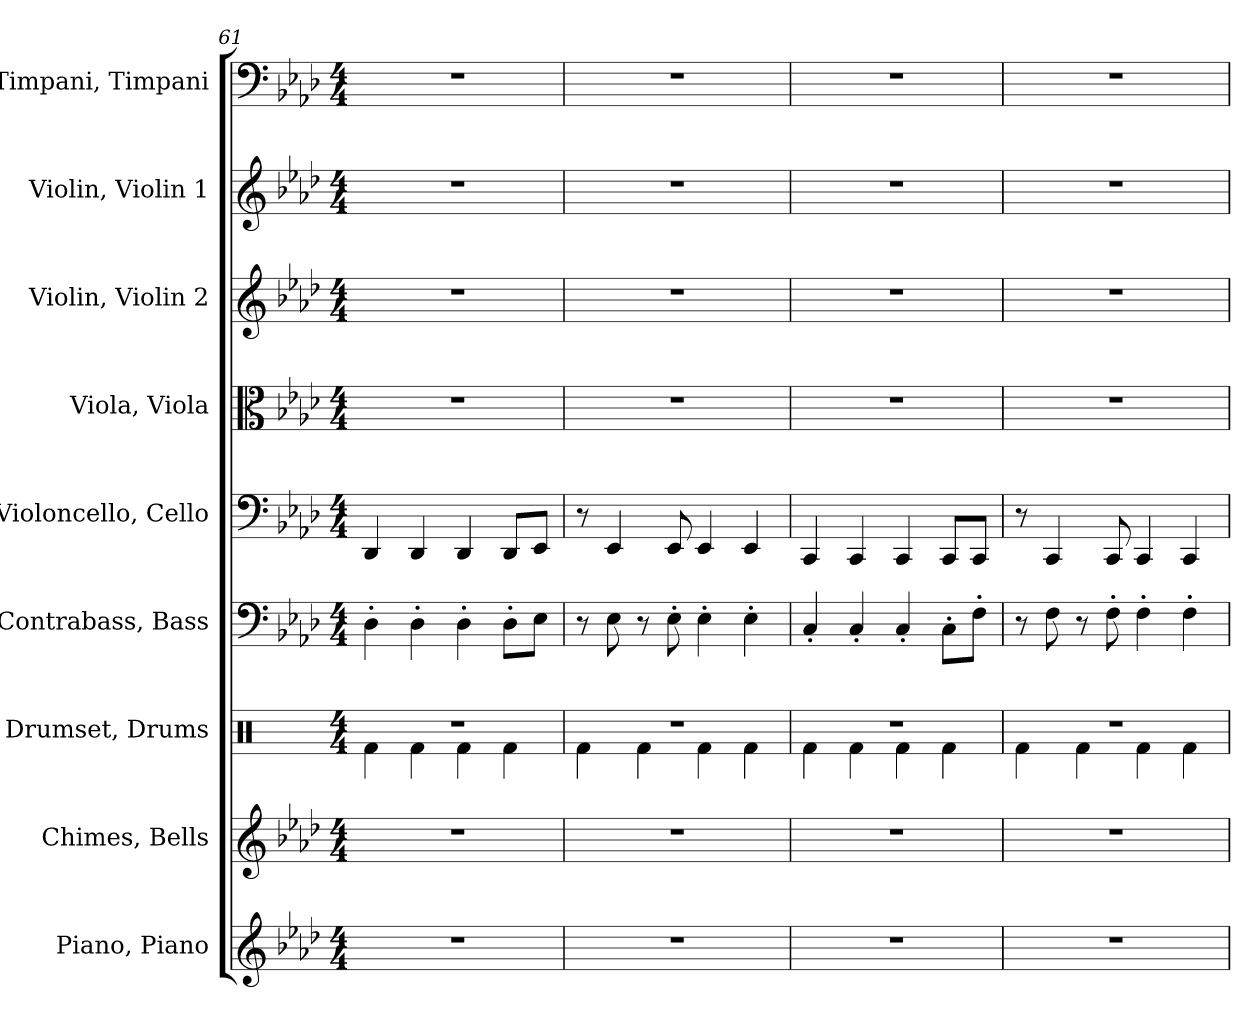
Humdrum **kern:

**kern	**kern	**kern	**kern	**kern	**kern	**kern	**kern	**kern
*part9	*part8	*part7	*part6	*part5	*part4	*part3	*part2	*part1
*staff9	*staff8	*staff7	*staff6	*staff5	*staff4	*staff3	*staff2	*staff1
*I"Piano, Piano	*I"Chimes, Bells	*I"Drumset, Drums	*I"Contrabass, Bass	*I"Violoncello, Cello	*I"Viola, Viola	*I"Violin, Violin 2	*I"Violin, Violin 1	*I"Timpani, Timpani
*I'Pno.	*I'Cme.	*I'D. Set	*I'Cb.	*I'Vc.	*I'Vla.	*I'Vln.	*I'Vln.	*I'Timp.
*clefG2	*clefG2	*clefX	*clefF4	*clefF4	*clefC3	*clefG2	*clefG2	*clefF4
*	*	*	*ITrd7c12	*	*	*	*	*
*k[b-e-a-d-]	*k[b-e-a-d-]	*k[]	*k[b-e-a-d-]	*k[b-e-a-d-]	*k[b-e-a-d-]	*k[b-e-a-d-]	*k[b-e-a-d-]	*k[b-e-a-d-]
*M4/4	*M4/4	*M4/4	*M4/4	*M4/4	*M4/4	*M4/4	*M4/4	*M4/4
=61	=61	=61	=61	=61	=61	=61	=61	=61
*	*	*^	*	*	*	*	*	*
1r	1r	1r	4Rf\	4DD-'\	4DD-/	1r	1r	1r	1r
.	.	.	4Rf\	4DD-'\	4DD-/	.	.	.	.
.	.	.	4Rf\	4DD-'\	4DD-/	.	.	.	.
.	.	.	4Rf\	8DD-'\L	8DD-/L	.	.	.	.
.	.	.	.	8EE-\J	8EE-/J	.	.	.	.
!!LO:PB:g=z
=62	=62	=62	=62	=62	=62	=62	=62	=62	=62
1r	1r	1r	4Rf\	8r	8r	1r	1r	1r	1r
.	.	.	.	8EE-\	4EE-/	.	.	.	.
.	.	.	4Rf\	8r	.	.	.	.	.
.	.	.	.	8EE-'\	8EE-/	.	.	.	.
.	.	.	4Rf\	4EE-'\	4EE-/	.	.	.	.
.	.	.	4Rf\	4EE-'\	4EE-/	.	.	.	.
=63	=63	=63	=63	=63	=63	=63	=63	=63	=63
1r	1r	1r	4Rf\	4CC'/	4CC/	1r	1r	1r	1r
.	.	.	4Rf\	4CC'/	4CC/	.	.	.	.
.	.	.	4Rf\	4CC'/	4CC/	.	.	.	.
.	.	.	4Rf\	8CC'\L	8CC/L	.	.	.	.
.	.	.	.	8FF'\J	8CC/J	.	.	.	.
=64	=64	=64	=64	=64	=64	=64	=64	=64	=64
1r	1r	1r	4Rf\	8r	8r	1r	1r	1r	1r
.	.	.	.	8FF\	4CC/	.	.	.	.
.	.	.	4Rf\	8r	.	.	.	.	.
.	.	.	.	8FF'\	8CC/	.	.	.	.
.	.	.	4Rf\	4FF'\	4CC/	.	.	.	.
.	.	.	4Rf\	4FF'\	4CC/	.	.	.	.
*	*	*v	*v	*	*	*	*	*	*
=	=	=	=	=	=	=	=	=
*-	*-	*-	*-	*-	*-	*-	*-	*-
